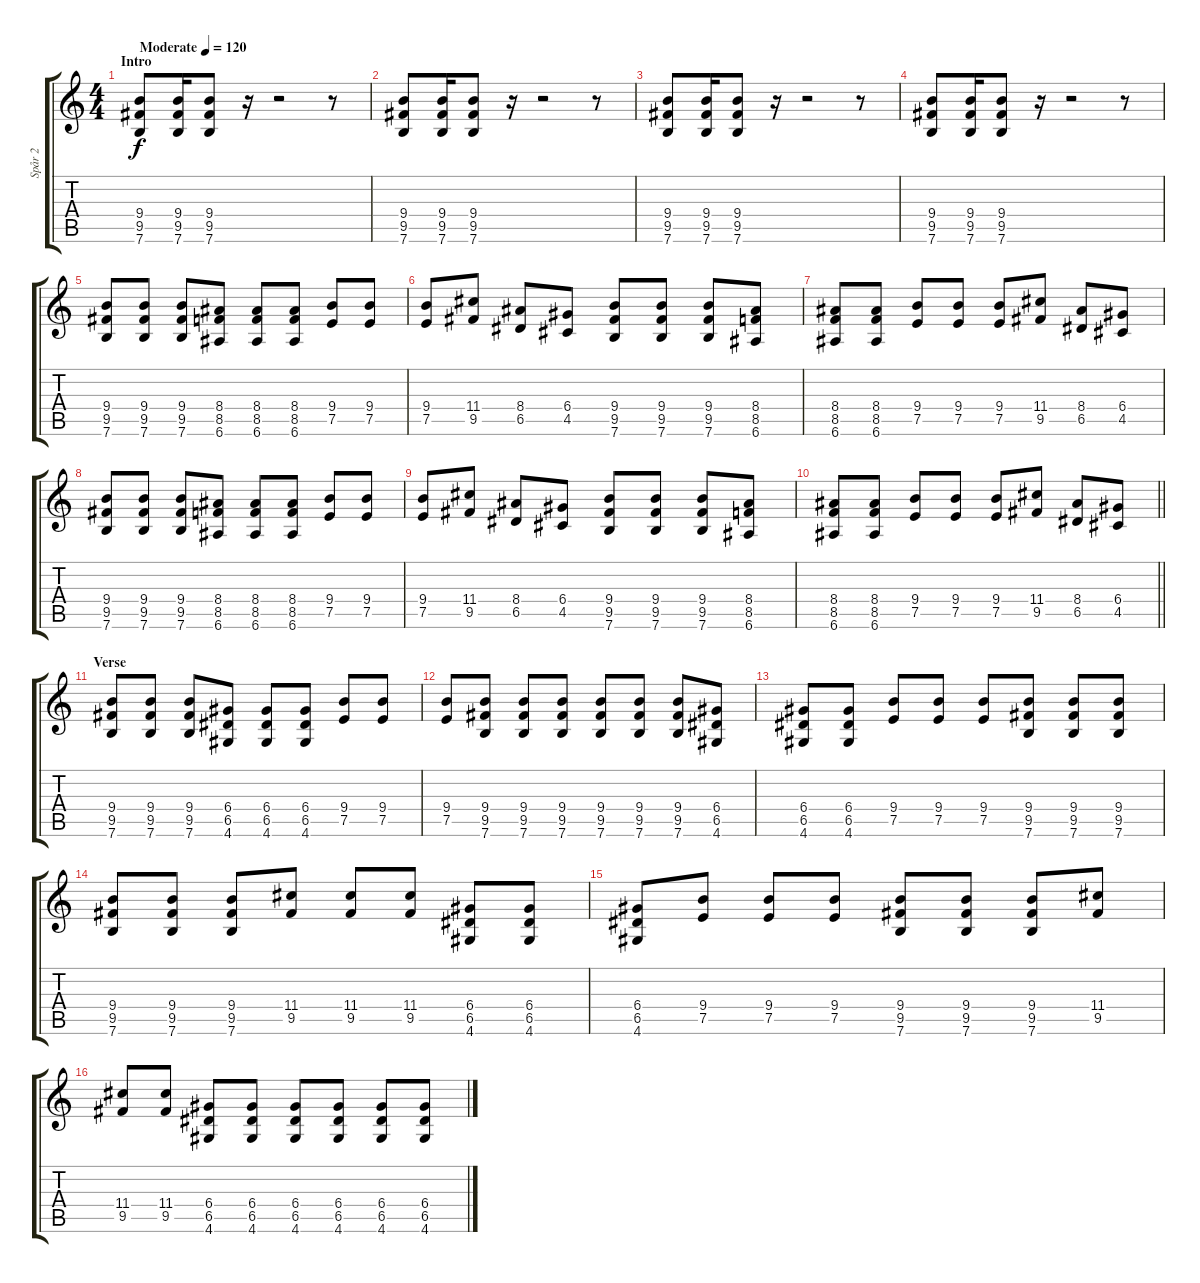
\track ("Spår 2" "Spår 2") {instrument distortionguitar}
\staff {score tabs}
\tuning (E4 B3 G3 D3 A2 E2) {hide}
\ts (4 4)
\section ("" "Intro")
\tempo (120 "Moderate")
\clef g2
\ks c
(9.4 9.5 7.6).8{dy f instrument distortionguitar} (9.4 9.5 7.6).16 (9.4 9.5 7.6).8 r.16 r.2 r.8 |
(9.4 9.5 7.6).8 (9.4 9.5 7.6).16 (9.4 9.5 7.6).8 r.16 r.2 r.8 |
(9.4 9.5 7.6).8 (9.4 9.5 7.6).16 (9.4 9.5 7.6).8 r.16 r.2 r.8 |
(9.4 9.5 7.6).8 (9.4 9.5 7.6).16 (9.4 9.5 7.6).8 r.16 r.2 r.8 |
(9.4 9.5 7.6).8 (9.4 9.5 7.6).8 (9.4 9.5 7.6).8 (8.4 8.5 6.6).8 (8.4 8.5 6.6).8 (8.4 8.5 6.6).8 (9.4 7.5).8 (9.4 7.5).8 |
(9.4 7.5).8 (11.4 9.5).8 (8.4 6.5).8 (6.4 4.5).8 (9.4 9.5 7.6).8 (9.4 9.5 7.6).8 (9.4 9.5 7.6).8 (8.4 8.5 6.6).8 |
(8.4 8.5 6.6).8 (8.4 8.5 6.6).8 (9.4 7.5).8 (9.4 7.5).8 (9.4 7.5).8 (11.4 9.5).8 (8.4 6.5).8 (6.4 4.5).8 |
(9.4 9.5 7.6).8 (9.4 9.5 7.6).8 (9.4 9.5 7.6).8 (8.4 8.5 6.6).8 (8.4 8.5 6.6).8 (8.4 8.5 6.6).8 (9.4 7.5).8 (9.4 7.5).8 |
(9.4 7.5).8 (11.4 9.5).8 (8.4 6.5).8 (6.4 4.5).8 (9.4 9.5 7.6).8 (9.4 9.5 7.6).8 (9.4 9.5 7.6).8 (8.4 8.5 6.6).8 |
\barLineRight lightlight
(8.4 8.5 6.6).8 (8.4 8.5 6.6).8 (9.4 7.5).8 (9.4 7.5).8 (9.4 7.5).8 (11.4 9.5).8 (8.4 6.5).8 (6.4 4.5).8 |
\section ("" "Verse")
(9.4 9.5 7.6).8 (9.4 9.5 7.6).8 (9.4 9.5 7.6).8 (6.4 6.5 4.6).8 (6.4 6.5 4.6).8 (6.4 6.5 4.6).8 (9.4 7.5).8 (9.4 7.5).8 |
(9.4 7.5).8 (9.4 9.5 7.6).8 (9.4 9.5 7.6).8 (9.4 9.5 7.6).8 (9.4 9.5 7.6).8 (9.4 9.5 7.6).8 (9.4 9.5 7.6).8 (6.4 6.5 4.6).8 |
(6.4 6.5 4.6).8 (6.4 6.5 4.6).8 (9.4 7.5).8 (9.4 7.5).8 (9.4 7.5).8 (9.4 9.5 7.6).8 (9.4 9.5 7.6).8 (9.4 9.5 7.6).8 |
(9.4 9.5 7.6).8 (9.4 9.5 7.6).8 (9.4 9.5 7.6).8 (11.4 9.5).8 (11.4 9.5).8 (11.4 9.5).8 (6.4 6.5 4.6).8 (6.4 6.5 4.6).8 |
(6.4 6.5 4.6).8 (9.4 7.5).8 (9.4 7.5).8 (9.4 7.5).8 (9.4 9.5 7.6).8 (9.4 9.5 7.6).8 (9.4 9.5 7.6).8 (11.4 9.5).8 |
(11.4 9.5).8 (11.4 9.5).8 (6.4 6.5 4.6).8 (6.4 6.5 4.6).8 (6.4 6.5 4.6).8 (6.4 6.5 4.6).8 (6.4 6.5 4.6).8 (6.4 6.5 4.6).8
